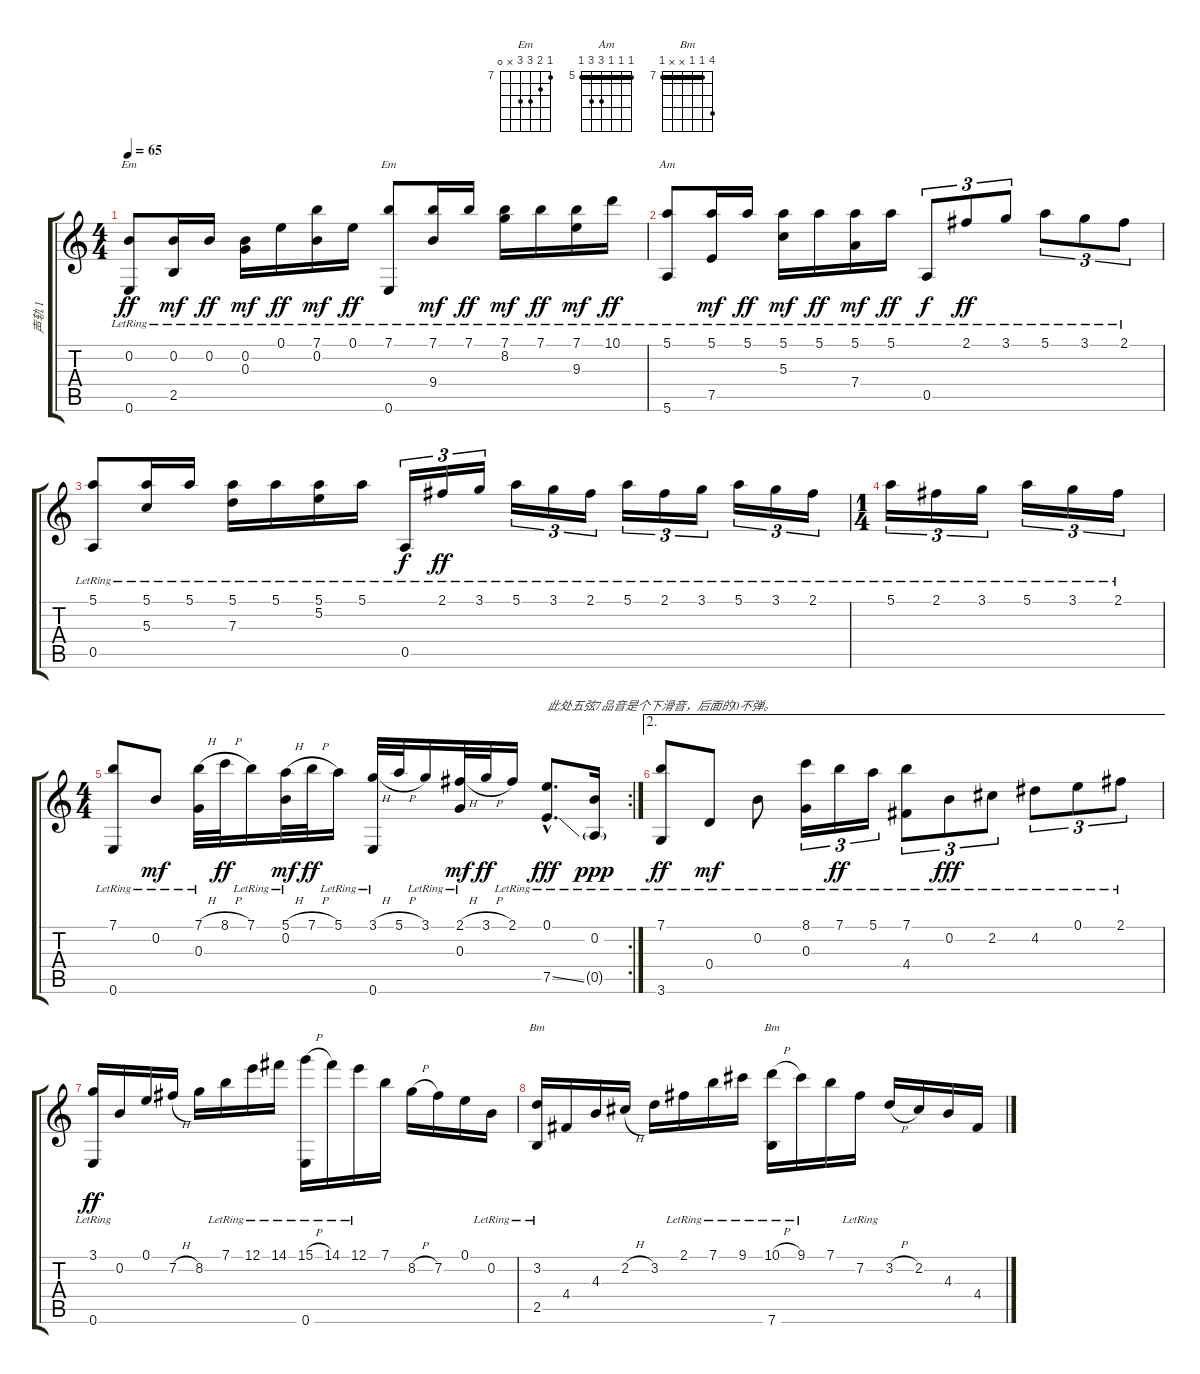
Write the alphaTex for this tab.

\track ("声轨 1" "声轨 1") {instrument acousticguitarnylon}
\staff {score tabs}
\tuning (E4 B3 G3 D3 A2 E2) {hide}
\chord ("Em" 0 0 0 2 2 0)
\chord ("Em" 7 8 9 9 x 0) {firstfret 7}
\chord ("Am" 5 5 5 7 7 5) {firstfret 5 barre 5}
\chord ("Bm" 2 3 4 4 2 2) {barre 2}
\chord ("Bm" 10 7 7 x x 7) {firstfret 7 barre 7}
\ts (4 4)
\tempo 65
\clef g2
\ks c
(0.2{lr} 0.6{lr}).8{ch "Em" dy ff} (0.2{lr} 2.5{lr}).16{dy mf} 0.2{lr}.16{dy ff} (0.2{lr} 0.3{lr}).16{dy mf} 0.1{lr}.16{dy ff} (7.1{lr} 0.2{lr}).16{dy mf} 0.1{lr}.16{dy ff} (7.1{lr} 0.6{lr}).8{ch "Em"} (7.1{lr} 9.4{lr}).16{dy mf} 7.1{lr}.16{dy ff} (7.1{lr} 8.2{lr}).16{dy mf} 7.1{lr}.16{dy ff} (7.1{lr} 9.3).16{dy mf} 10.1{lr}.16{dy ff} |
(5.1{lr} 5.6{lr}).8{ch "Am"} (5.1{lr} 7.5{lr}).16{dy mf} 5.1{lr}.16{dy ff} (5.1{lr} 5.3{lr}).16{dy mf} 5.1{lr}.16{dy ff} (5.1{lr} 7.4{lr}).16{dy mf} 5.1{lr}.16{dy ff} 0.5{lr}.8{tu (3 2) dy f} 2.1{lr}.8{tu (3 2) dy ff} 3.1{lr}.8{tu (3 2)} 5.1{lr}.8{tu (3 2)} 3.1{lr}.8{tu (3 2)} 2.1{lr}.8{tu (3 2)} |
(5.1{lr} 0.5{lr}).8 (5.1{lr} 5.3{lr}).16 5.1{lr}.16 (5.1{lr} 7.3{lr}).16 5.1{lr}.16 (5.1{lr} 5.2{lr}).16 5.1{lr}.16 0.5{lr}.16{tu (3 2) dy f volume 16} 2.1{lr}.16{tu (3 2) dy ff} 3.1{lr}.16{tu (3 2)} 5.1{lr}.16{tu (3 2)} 3.1{lr}.16{tu (3 2)} 2.1{lr}.16{tu (3 2)} 5.1{lr}.16{tu (3 2)} 2.1{lr}.16{tu (3 2)} 3.1{lr}.16{tu (3 2)} 5.1{lr}.16{tu (3 2)} 3.1{lr}.16{tu (3 2)} 2.1{lr}.16{tu (3 2)} |
\ts (1 4)
5.1{lr}.16{tu (3 2)} 2.1{lr}.16{tu (3 2)} 3.1{lr}.16{tu (3 2)} 5.1{lr}.16{tu (3 2)} 3.1{lr}.16{tu (3 2)} 2.1{lr}.16{tu (3 2)} |
\rc 2
\ts (4 4)
(7.1{lr} 0.6{lr}).8{volume 14} 0.2{lr}.8{dy mf} (7.1{h} 0.3{lr}).32 8.1{h}.32{dy ff} 7.1{lr}.16 (5.1{h} 0.2{lr}).32{dy mf} 7.1{h}.32{dy ff} 5.1{lr}.16 (3.1{h} 0.6{lr}).32 5.1{h}.32 3.1{lr}.16 (2.1{h} 0.3{lr}).32{dy mf} 3.1{h}.32{dy ff} 2.1{lr}.16 (0.1{hac lr} 7.5{ss hac}).8{d txt "此处五弦7品音是个下滑音，后面的0不弹。" dy fff} (0.2{lr} 0.5{g}).16{dy ppp} |
\ae 2
(7.1{lr} 3.6{lr}).8{dy ff} 0.4{lr}.8{dy mf} 0.2{lr}.8 (8.1{lr} 0.3{lr}).16{tu (3 2)} 7.1{lr}.16{tu (3 2) dy ff} 5.1{lr}.16{tu (3 2)} (7.1{lr} 4.4{lr}).8{tu (3 2) volume 16} 0.2{lr}.8{tu (3 2) dy fff} 2.2{lr}.8{tu (3 2)} 4.2{lr}.8{tu (3 2)} 0.1{lr}.8{tu (3 2)} 2.1{lr}.8{tu (3 2)} |
(3.1{lr} 0.6{lr}).16{dy ff} 0.2.16 0.1.16 7.2{h}.16 8.2.16 7.1{lr}.16 12.1{lr}.16 14.1{lr}.16 (15.1{h} 0.6{lr}).16 14.1{lr}.16 12.1{lr}.16 7.1.16 8.2{h}.16 7.2.16 0.1.16 0.2{lr}.16 |
(3.2{lr} 2.5{lr}).16{ch "Bm"} 4.4.16 4.3.16 2.2{h}.16 3.2.16 2.1{lr}.16 7.1{lr}.16 9.1{lr}.16 (10.1{h} 7.6{lr}).16{ch "Bm"} 9.1{lr}.16 7.1.16 7.2{lr}.16 3.2{h}.16 2.2.16 4.3.16 4.4.16
